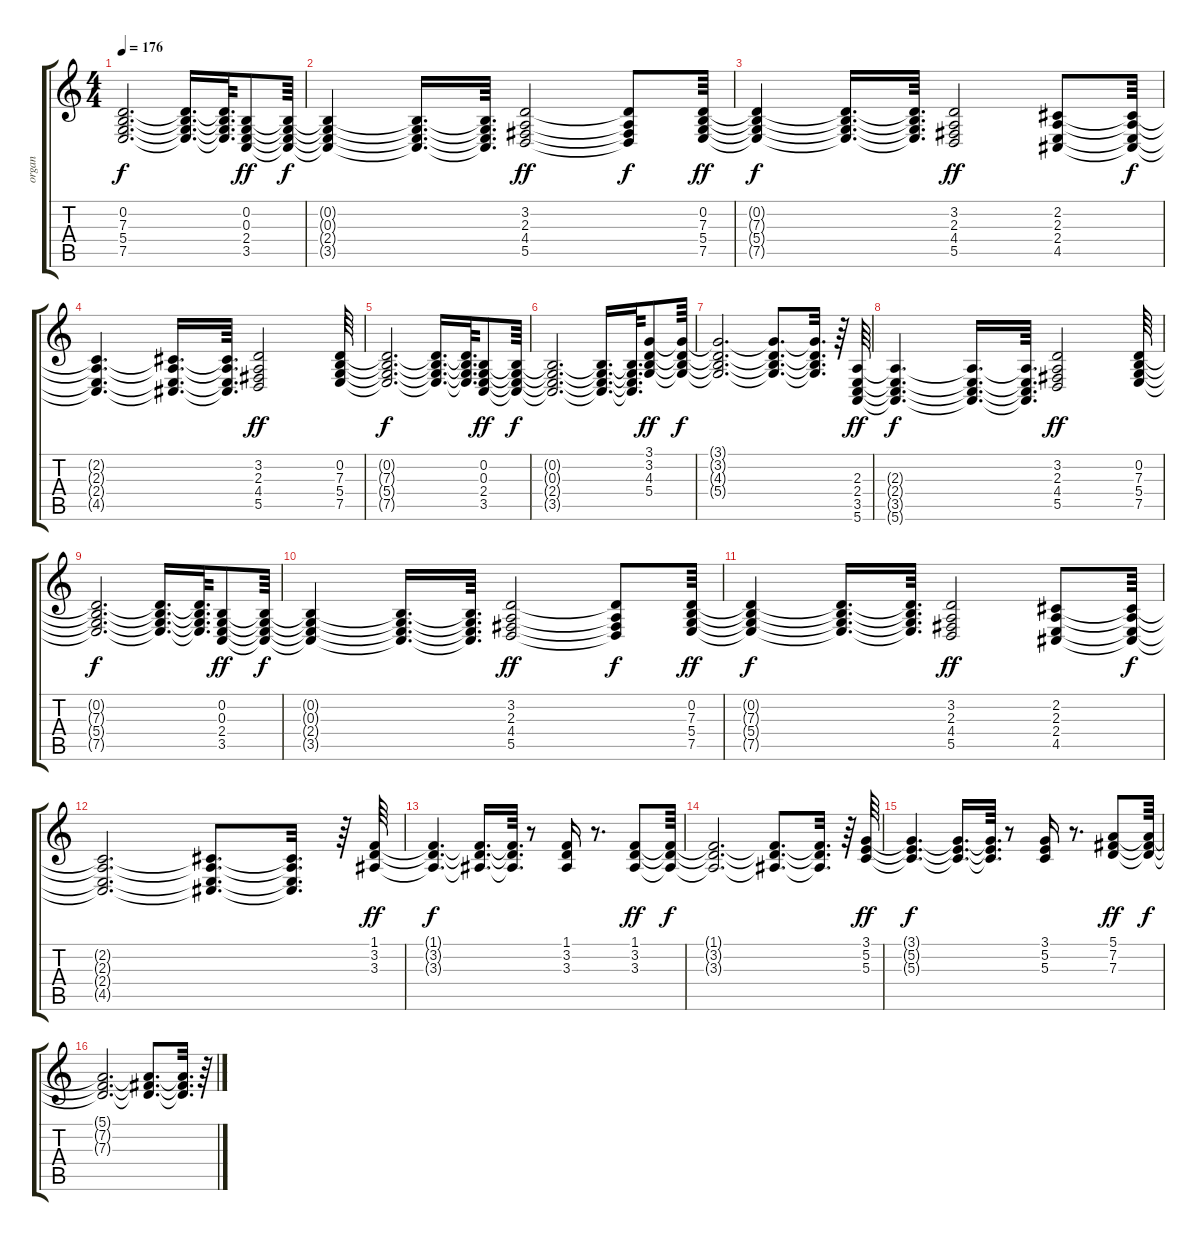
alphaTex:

\track ("organ" "organ") {instrument rockorgan}
\staff {score tabs}
\tuning (E4 B3 G3 D3 A2 E2) {hide}
\ts (4 4)
\tempo 176
\clef g2
\ks c
(0.2{t} 7.3{t} 5.4{t} 7.5{t}).2{d dy f} (0.2{t} 7.3{t} 5.4{t} 7.5{t}).16{d} (0.2{t} 7.3{t} 5.4{t} 7.5{t}).64{d} (0.2 0.3 2.4 3.5).8{dy ff} (0.2{t} 0.3{t} 2.4{t} 3.5{t}).64{dy f} |
(0.2{t} 0.3{t} 2.4{t} 3.5{t}).4 (0.2{t} 0.3{t} 2.4{t} 3.5{t}).16{d} (0.2{t} 0.3{t} 2.4{t} 3.5{t}).64{d} (3.2 2.3 4.4 5.5).2{dy ff} (3.2{t} 2.3{t} 4.4{t} 5.5{t}).8{dy f} (0.2 7.3 5.4 7.5).64{dy ff} |
(0.2{t} 7.3{t} 5.4{t} 7.5{t}).4{dy f} (0.2{t} 7.3{t} 5.4{t} 7.5{t}).16{d} (0.2{t} 7.3{t} 5.4{t} 7.5{t}).64{d} (3.2 2.3 4.4 5.5).2{dy ff} (2.2 2.3 2.4 4.5).8 (2.2{t} 2.3{t} 2.4{t} 4.5{t}).64{dy f} |
(2.2{t} 2.3{t} 2.4{t} 4.5{t}).4{d} (2.2{t} 2.3{t} 2.4{t} 4.5{t}).16{d} (2.2{t} 2.3{t} 2.4{t} 4.5{t}).64{d} (3.2 2.3 4.4 5.5).2{dy ff} (0.2 7.3 5.4 7.5).64 |
(0.2{t} 7.3{t} 5.4{t} 7.5{t}).2{d dy f} (0.2{t} 7.3{t} 5.4{t} 7.5{t}).16{d} (0.2{t} 7.3{t} 5.4{t} 7.5{t}).64{d} (0.2 0.3 2.4 3.5).8{dy ff} (0.2{t} 0.3{t} 2.4{t} 3.5{t}).64{dy f} |
(0.2{t} 0.3{t} 2.4{t} 3.5{t}).2{d} (0.2{t} 0.3{t} 2.4{t} 3.5{t}).16{d} (0.2{t} 0.3{t} 2.4{t} 3.5{t}).64{d} (3.1 3.2 4.3 5.4).8{dy ff} (3.1{t} 3.2{t} 4.3{t} 5.4{t}).64{dy f} |
(3.1{t} 3.2{t} 4.3{t} 5.4{t}).2{d} (3.1{t} 3.2{t} 4.3{t} 5.4{t}).8{d} (3.1{t} 3.2{t} 4.3{t} 5.4{t}).32{d} r.64 (2.3 2.4 3.5 5.6).64{dy ff} |
(2.3{t} 2.4{t} 3.5{t} 5.6{t}).4{d dy f} (2.3{t} 2.4{t} 3.5{t} 5.6{t}).16{d} (2.3{t} 2.4{t} 3.5{t} 5.6{t}).64{d} (3.2 2.3 4.4 5.5).2{dy ff} (0.2 7.3 5.4 7.5).64 |
(0.2{t} 7.3{t} 5.4{t} 7.5{t}).2{d dy f} (0.2{t} 7.3{t} 5.4{t} 7.5{t}).16{d} (0.2{t} 7.3{t} 5.4{t} 7.5{t}).64{d} (0.2 0.3 2.4 3.5).8{dy ff} (0.2{t} 0.3{t} 2.4{t} 3.5{t}).64{dy f} |
(0.2{t} 0.3{t} 2.4{t} 3.5{t}).4 (0.2{t} 0.3{t} 2.4{t} 3.5{t}).16{d} (0.2{t} 0.3{t} 2.4{t} 3.5{t}).64{d} (3.2 2.3 4.4 5.5).2{dy ff} (3.2{t} 2.3{t} 4.4{t} 5.5{t}).8{dy f} (0.2 7.3 5.4 7.5).64{dy ff} |
(0.2{t} 7.3{t} 5.4{t} 7.5{t}).4{dy f} (0.2{t} 7.3{t} 5.4{t} 7.5{t}).16{d} (0.2{t} 7.3{t} 5.4{t} 7.5{t}).64{d} (3.2 2.3 4.4 5.5).2{dy ff} (2.2 2.3 2.4 4.5).8 (2.2{t} 2.3{t} 2.4{t} 4.5{t}).64{dy f} |
(2.2{t} 2.3{t} 2.4{t} 4.5{t}).2{d} (2.2{t} 2.3{t} 2.4{t} 4.5{t}).8{d} (2.2{t} 2.3{t} 2.4{t} 4.5{t}).32{d} r.64 (1.1 3.2 3.3).64{dy ff} |
(1.1{t} 3.2{t} 3.3{t}).4{d dy f} (1.1{t} 3.2{t} 3.3{t}).16{d} (1.1{t} 3.2{t} 3.3{t}).64{d} r.8 (1.1 3.2 3.3).16 r.8{d} (1.1 3.2 3.3).8{dy ff} (1.1{t} 3.2{t} 3.3{t}).64{dy f} |
(1.1{t} 3.2{t} 3.3{t}).2{d} (1.1{t} 3.2{t} 3.3{t}).8{d} (1.1{t} 3.2{t} 3.3{t}).32{d} r.64 (3.1 5.2 5.3).64{dy ff} |
(3.1{t} 5.2{t} 5.3{t}).4{d dy f} (3.1{t} 5.2{t} 5.3{t}).16{d} (3.1{t} 5.2{t} 5.3{t}).64{d} r.8 (3.1 5.2 5.3).16 r.8{d} (5.1 7.2 7.3).8{dy ff} (5.1{t} 7.2{t} 7.3{t}).64{dy f} |
(5.1{t} 7.2{t} 7.3{t}).2{d} (5.1{t} 7.2{t} 7.3{t}).8{d} (5.1{t} 7.2{t} 7.3{t}).32{d} r.64
